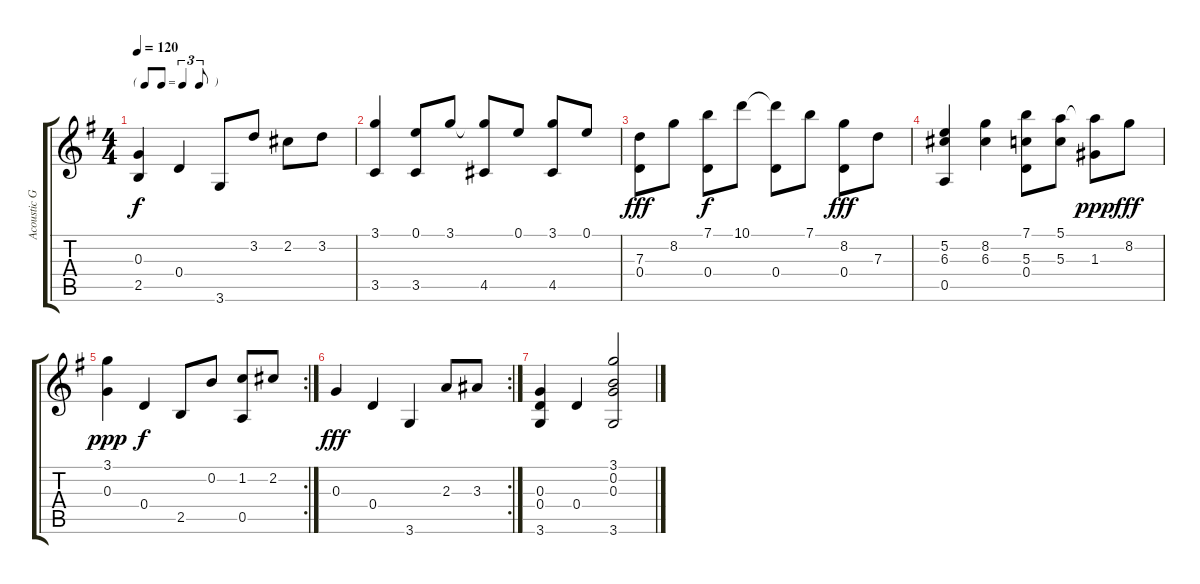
\track ("Acoustic Guitar" "Acoustic G") {instrument acousticguitarnylon}
\staff {score tabs}
\tuning (E4 B3 G3 D3 A2 E2) {hide}
\ts (4 4)
\tf triplet8th
\tempo 120
\clef g2
\ks g
(0.3 2.5).4{dy f} 0.4.4 3.6.8 3.2.8 2.2.8 3.2.8 |
(3.1 3.5).4 (0.1 3.5).8 3.1.8 (3.1{t} 4.5).8 0.1.8 (3.1 4.5).8 0.1.8 |
(7.3 0.4).8{dy fff} 8.2.8 (7.1 0.4).8{dy f} 10.1.8 (10.1{t} 0.4).8 7.1.8 (8.2 0.4).8{dy fff} 7.3.8 |
(5.2 6.3 0.5).4 (8.2 6.3).4 (7.1 5.3 0.4).8 (5.1 5.3).8 (5.1{t} 1.3).8{dy ppp} 8.2.8{dy fff} |
\rc 2
(3.1 0.3).4{dy ppp} 0.4.4{dy f} 2.5.8 0.2.8 (1.2 0.5).8 2.2.8 |
\rc 2
0.3.4{dy fff} 0.4.4 3.6.4 2.3.8 3.3.8 |
(0.3 0.4 3.6).4 0.4.4 (3.1 0.2 0.3 3.6).2
